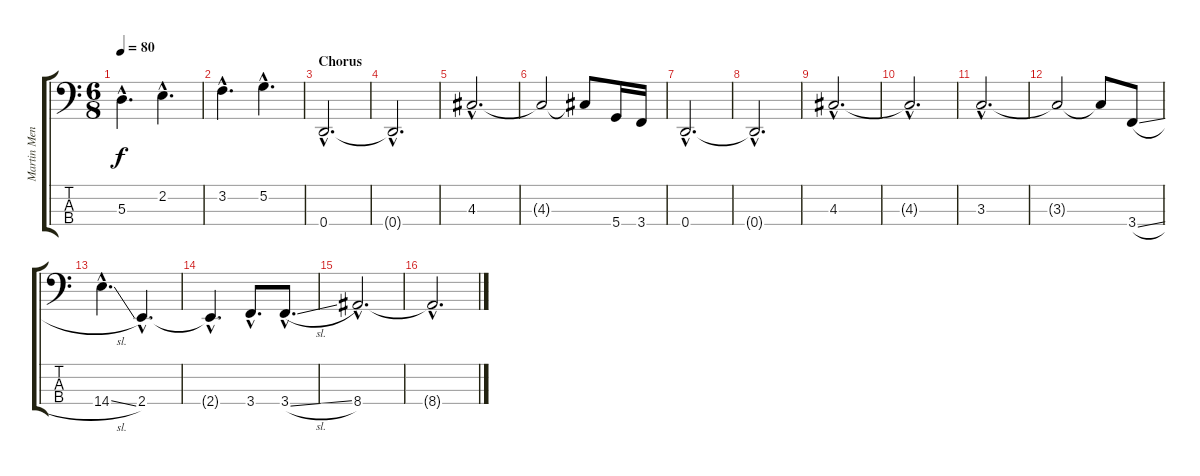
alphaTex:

\track ("Martin Mendez" "Martin Men") {instrument electricbassfinger}
\staff {score tabs}
\tuning (G2 D2 A1 D1) {hide}
\ts (6 8)
\tempo 80
\clef f4
\ks c
5.3{hac}.4{d dy f} 2.2{hac}.4{d} |
3.2{hac}.4{d} 5.2{hac}.4{d} |
\section ("" "Chorus")
0.4{hac}.2{d} |
0.4{hac t}.2{d} |
4.3{hac}.2{d} |
4.3{t}.2 4.3{t}.8 5.4.16 3.4.16 |
0.4{hac}.2{d} |
0.4{hac t}.2{d} |
4.3{hac}.2{d} |
4.3{hac t}.2{d} |
3.3{hac}.2{d} |
3.3{t}.2 3.3{t}.8 3.4{sl}.8 |
14.4{sl hac}.4{d} 2.4{hac}.4{d} |
2.4{hac t}.4{d} 3.4{hac}.8{d} 3.4{sl hac}.8{d} |
8.4{hac}.2{d} |
8.4{hac t}.2{d}
